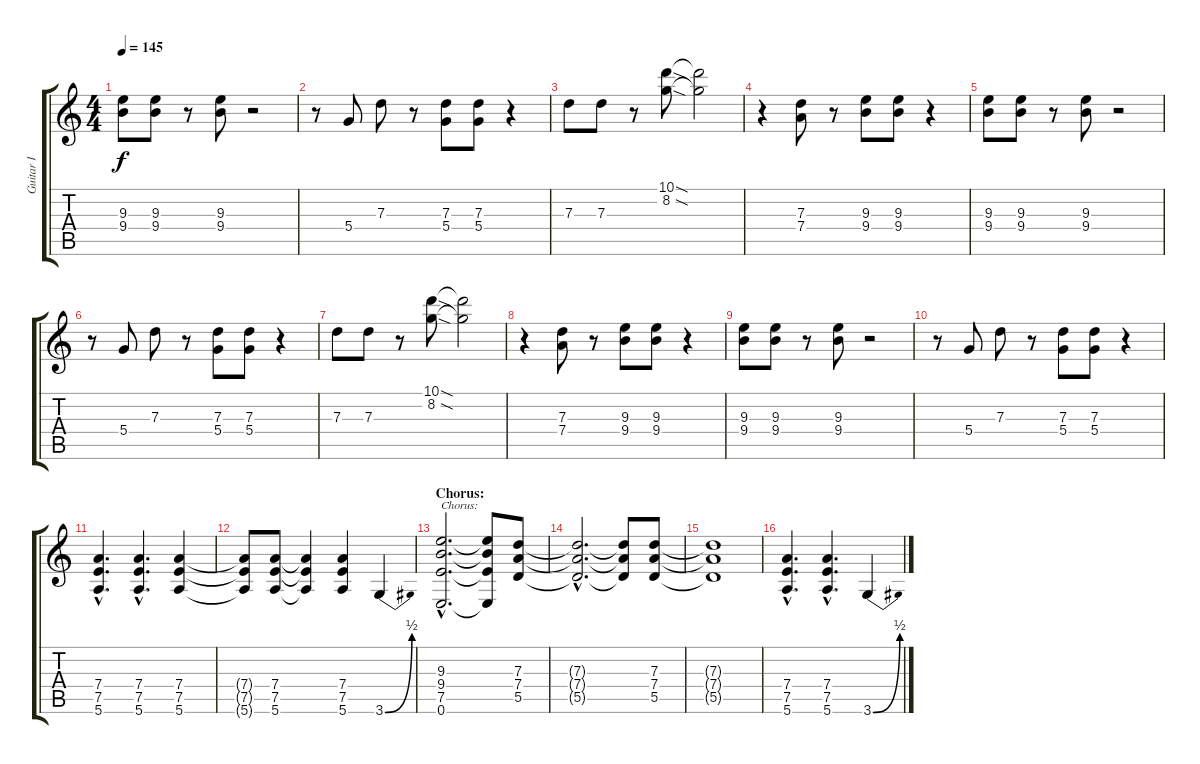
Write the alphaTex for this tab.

\track ("Guitar I" "Guitar I") {instrument distortionguitar}
\staff {score tabs}
\tuning (E4 B3 G3 D3 A2 E2) {hide}
\ts (4 4)
\tempo 145
\clef g2
\ks c
(9.3 9.4).8{dy f} (9.3 9.4).8 r.8 (9.3 9.4).8 r.2 |
r.8 5.4.8 7.3.8 r.8 (7.3 5.4).8 (7.3 5.4).8 r.4 |
7.3.8 7.3.8 r.8 (10.1{sod} 8.2{sod}).8 (10.1{t} 8.2{t}).2 |
r.4 (7.3 7.4).8 r.8 (9.3 9.4).8 (9.3 9.4).8 r.4 |
(9.3 9.4).8 (9.3 9.4).8 r.8 (9.3 9.4).8 r.2 |
r.8 5.4.8 7.3.8 r.8 (7.3 5.4).8 (7.3 5.4).8 r.4 |
7.3.8 7.3.8 r.8 (10.1{sod} 8.2{sod}).8 (10.1{t} 8.2{t}).2 |
r.4 (7.3 7.4).8 r.8 (9.3 9.4).8 (9.3 9.4).8 r.4 |
(9.3 9.4).8 (9.3 9.4).8 r.8 (9.3 9.4).8 r.2 |
r.8 5.4.8 7.3.8 r.8 (7.3 5.4).8 (7.3 5.4).8 r.4 |
(7.4{hac} 7.5{hac} 5.6{hac}).4{d} (7.4{hac} 7.5{hac} 5.6{hac}).4{d} (7.4 7.5 5.6).4 |
(7.4{t} 7.5{t} 5.6{t}).8 (7.4 7.5 5.6).8 (7.4{t} 7.5{t} 5.6{t}).4 (7.4 7.5 5.6).4 3.6{be (bend 0 0 60 2)}.4 |
\section ("" "Chorus:")
(9.3{hac} 9.4{hac} 7.5{hac} 0.6{hac}).2{d txt "Chorus:"} (9.3{t} 9.4{t} 7.5{t} 0.6{t}).8 (7.3 7.4 5.5).8 |
(7.3{hac t} 7.4{hac t} 5.5{hac t}).2{d} (7.3{t} 7.4{t} 5.5{t}).8 (7.3 7.4 5.5).8 |
(7.3{t} 7.4{t} 5.5{t}).1 |
(7.4{hac} 7.5{hac} 5.6{hac}).4{d} (7.4{hac} 7.5{hac} 5.6{hac}).4{d} 3.6{be (bend 0 0 60 2)}.4
